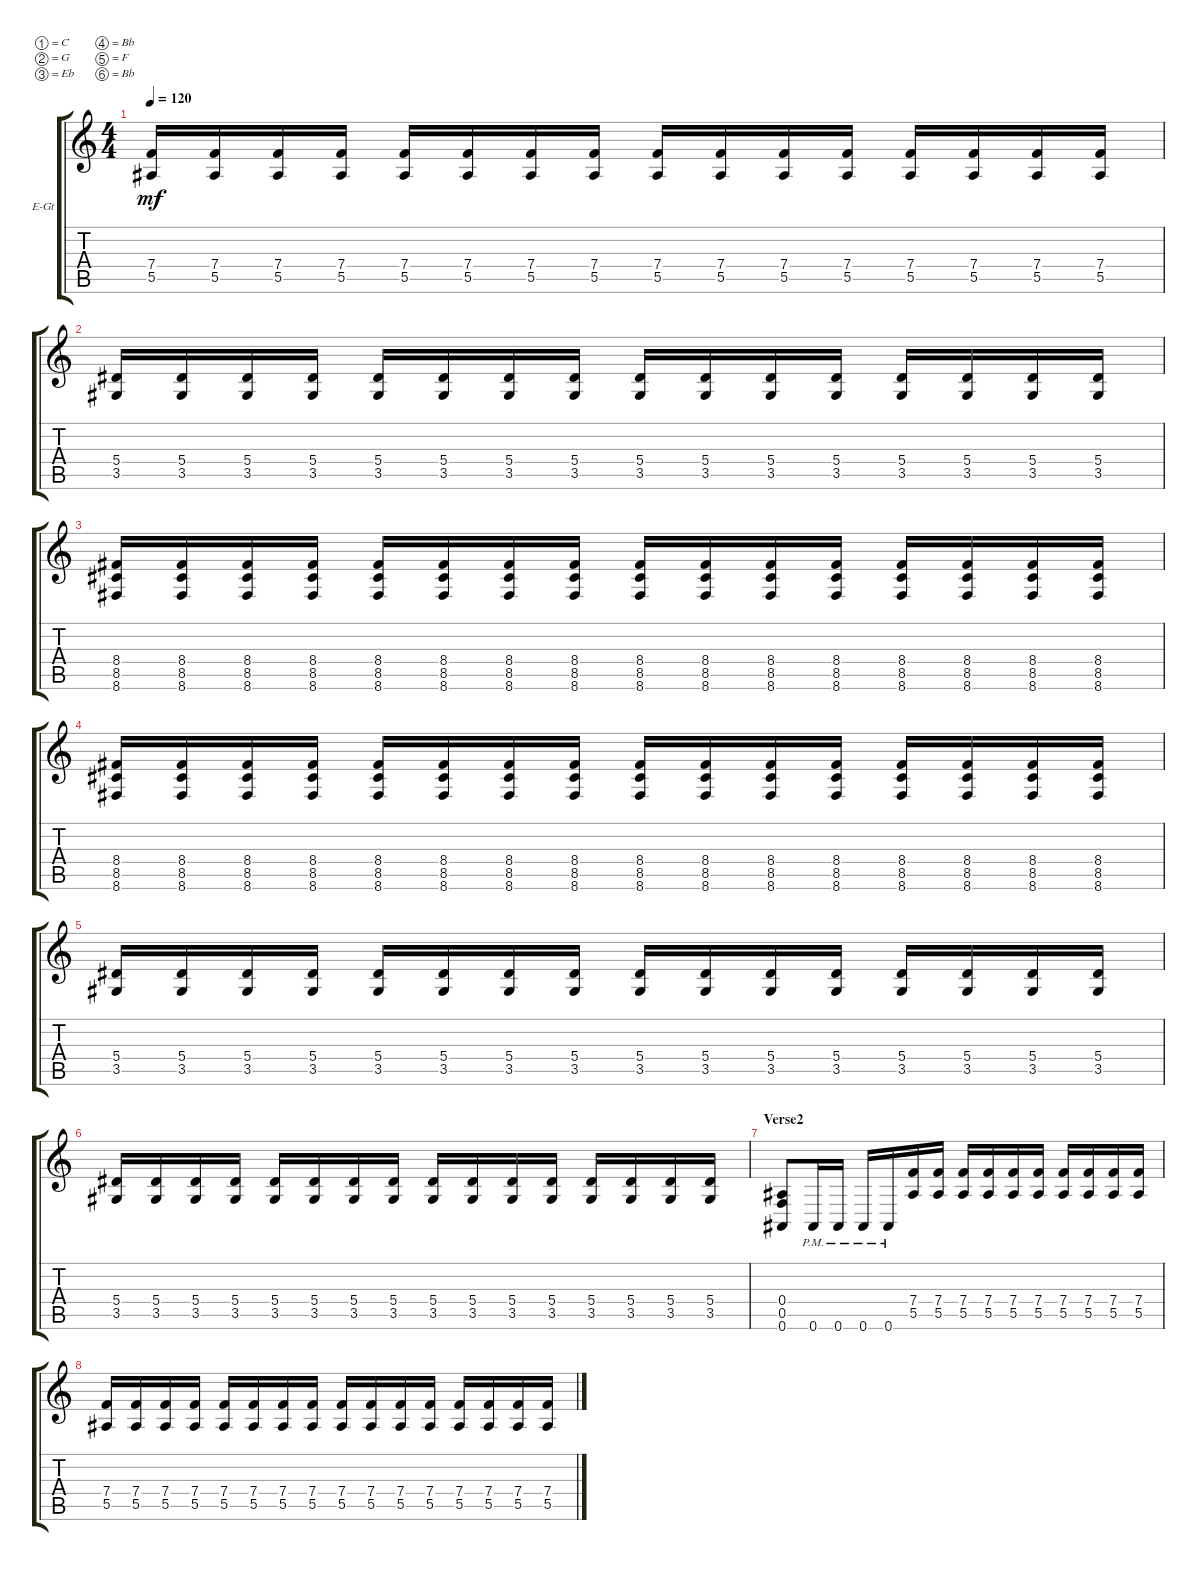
\bracketExtendMode groupsimilarinstruments
\firstSystemTrackNameOrientation horizontal
\otherSystemsTrackNameOrientation horizontal
\track ("Rhythm" "E-Gt") {instrument distortionguitar}
\staff {score tabs}
\tuning (C4 G3 Eb3 Bb2 F2 Bb1)
\ts (4 4)
\tempo 120
\clef g2
\ks c
(7.4 5.5).16{dy mf} (7.4 5.5).16 (7.4 5.5).16 (7.4 5.5).16 (7.4 5.5).16 (7.4 5.5).16 (7.4 5.5).16 (7.4 5.5).16 (7.4 5.5).16 (7.4 5.5).16 (7.4 5.5).16 (7.4 5.5).16 (7.4 5.5).16 (7.4 5.5).16 (7.4 5.5).16 (7.4 5.5).16 |
(5.4 3.5).16 (5.4 3.5).16 (5.4 3.5).16 (5.4 3.5).16 (5.4 3.5).16 (5.4 3.5).16 (5.4 3.5).16 (5.4 3.5).16 (5.4 3.5).16 (5.4 3.5).16 (5.4 3.5).16 (5.4 3.5).16 (5.4 3.5).16 (5.4 3.5).16 (5.4 3.5).16 (5.4 3.5).16 |
(8.4 8.5 8.6).16 (8.4 8.5 8.6).16 (8.4 8.5 8.6).16 (8.4 8.5 8.6).16 (8.4 8.5 8.6).16 (8.4 8.5 8.6).16 (8.4 8.5 8.6).16 (8.4 8.5 8.6).16 (8.4 8.5 8.6).16 (8.4 8.5 8.6).16 (8.4 8.5 8.6).16 (8.4 8.5 8.6).16 (8.4 8.5 8.6).16 (8.4 8.5 8.6).16 (8.4 8.5 8.6).16 (8.4 8.5 8.6).16 |
(8.4 8.5 8.6).16 (8.4 8.5 8.6).16 (8.4 8.5 8.6).16 (8.4 8.5 8.6).16 (8.4 8.5 8.6).16 (8.4 8.5 8.6).16 (8.4 8.5 8.6).16 (8.4 8.5 8.6).16 (8.4 8.5 8.6).16 (8.4 8.5 8.6).16 (8.4 8.5 8.6).16 (8.4 8.5 8.6).16 (8.4 8.5 8.6).16 (8.4 8.5 8.6).16 (8.4 8.5 8.6).16 (8.4 8.5 8.6).16 |
(5.4 3.5).16 (5.4 3.5).16 (5.4 3.5).16 (5.4 3.5).16 (5.4 3.5).16 (5.4 3.5).16 (5.4 3.5).16 (5.4 3.5).16 (5.4 3.5).16 (5.4 3.5).16 (5.4 3.5).16 (5.4 3.5).16 (5.4 3.5).16 (5.4 3.5).16 (5.4 3.5).16 (5.4 3.5).16 |
(5.4 3.5).16 (5.4 3.5).16 (5.4 3.5).16 (5.4 3.5).16 (5.4 3.5).16 (5.4 3.5).16 (5.4 3.5).16 (5.4 3.5).16 (5.4 3.5).16 (5.4 3.5).16 (5.4 3.5).16 (5.4 3.5).16 (5.4 3.5).16 (5.4 3.5).16 (5.4 3.5).16 (5.4 3.5).16 |
\section ("" "Verse2")
(0.4 0.5 0.6).8 0.6{pm}.16 0.6{pm}.16 0.6{pm}.16 0.6{pm}.16 (7.4 5.5).16 (7.4 5.5).16 (7.4 5.5).16 (7.4 5.5).16 (7.4 5.5).16 (7.4 5.5).16 (7.4 5.5).16 (7.4 5.5).16 (7.4 5.5).16 (7.4 5.5).16 |
(7.4 5.5).16 (7.4 5.5).16 (7.4 5.5).16 (7.4 5.5).16 (7.4 5.5).16 (7.4 5.5).16 (7.4 5.5).16 (7.4 5.5).16 (7.4 5.5).16 (7.4 5.5).16 (7.4 5.5).16 (7.4 5.5).16 (7.4 5.5).16 (7.4 5.5).16 (7.4 5.5).16 (7.4 5.5).16
